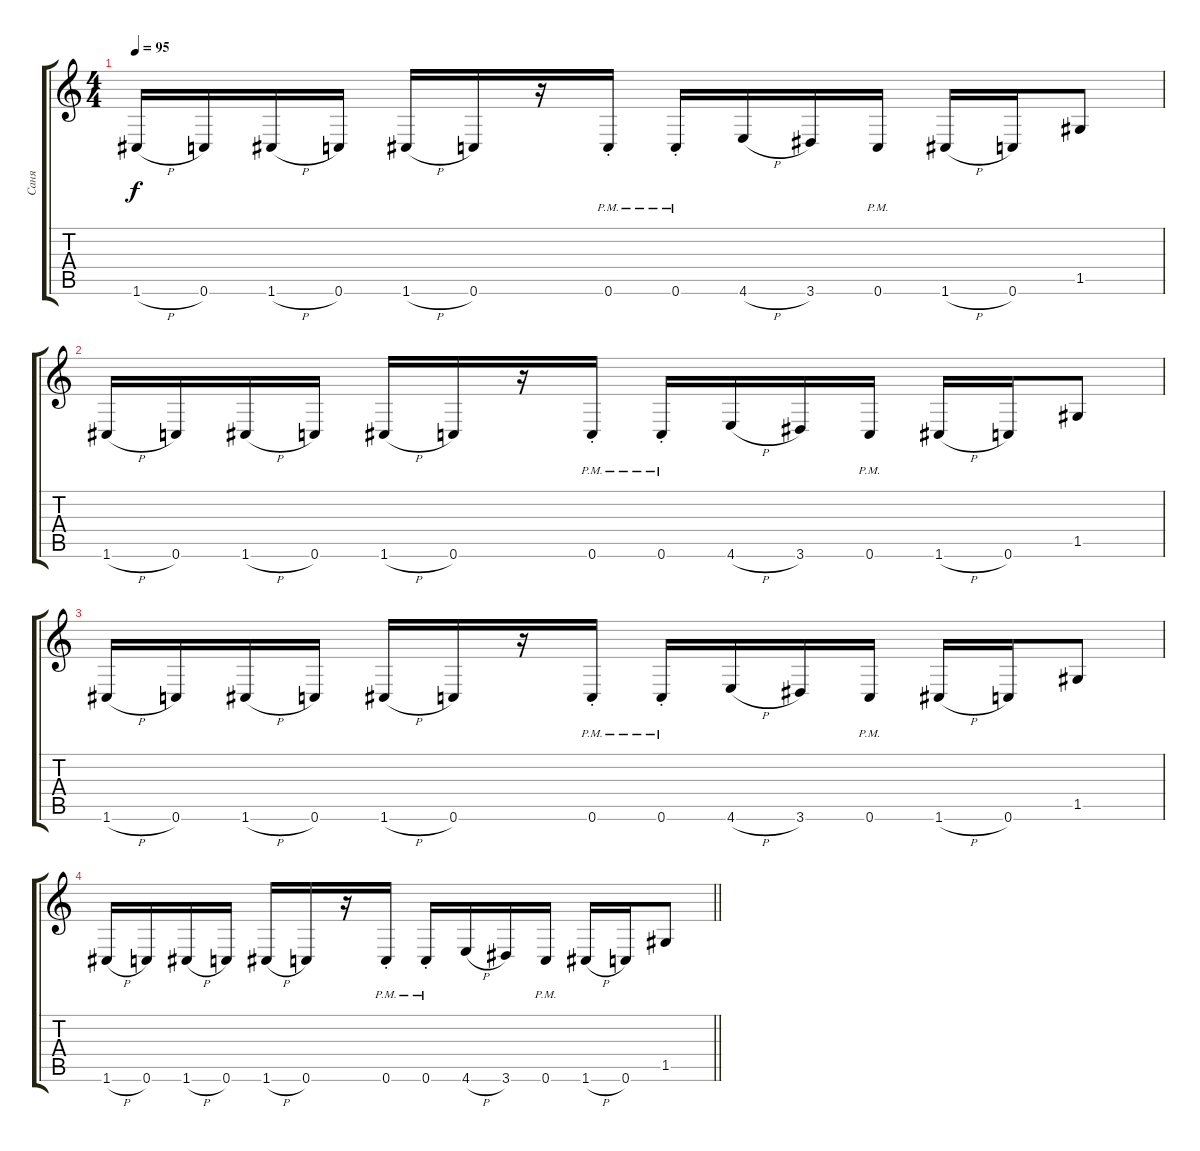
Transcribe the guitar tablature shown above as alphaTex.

\track ("Саня" "Саня") {instrument overdrivenguitar}
\staff {score tabs}
\tuning (D4 A3 F3 C3 G2 C2) {hide}
\ts (4 4)
\tempo 95
\clef g2
\ks c
1.6{h}.16{dy f} 0.6.16 1.6{h}.16 0.6.16 1.6{h}.16 0.6.16 r.16 0.6{pm st}.16 0.6{pm st}.16 4.6{h}.16 3.6.16 0.6{pm}.16 1.6{h}.16 0.6.16 1.5.8 |
1.6{h}.16 0.6.16 1.6{h}.16 0.6.16 1.6{h}.16 0.6.16 r.16 0.6{pm st}.16 0.6{pm st}.16 4.6{h}.16 3.6.16 0.6{pm}.16 1.6{h}.16 0.6.16 1.5.8 |
1.6{h}.16 0.6.16 1.6{h}.16 0.6.16 1.6{h}.16 0.6.16 r.16 0.6{pm st}.16 0.6{pm st}.16 4.6{h}.16 3.6.16 0.6{pm}.16 1.6{h}.16 0.6.16 1.5.8 |
\barLineRight lightlight
1.6{h}.16 0.6.16 1.6{h}.16 0.6.16 1.6{h}.16 0.6.16 r.16 0.6{pm st}.16 0.6{pm st}.16 4.6{h}.16 3.6.16 0.6{pm}.16 1.6{h}.16 0.6.16 1.5.8
